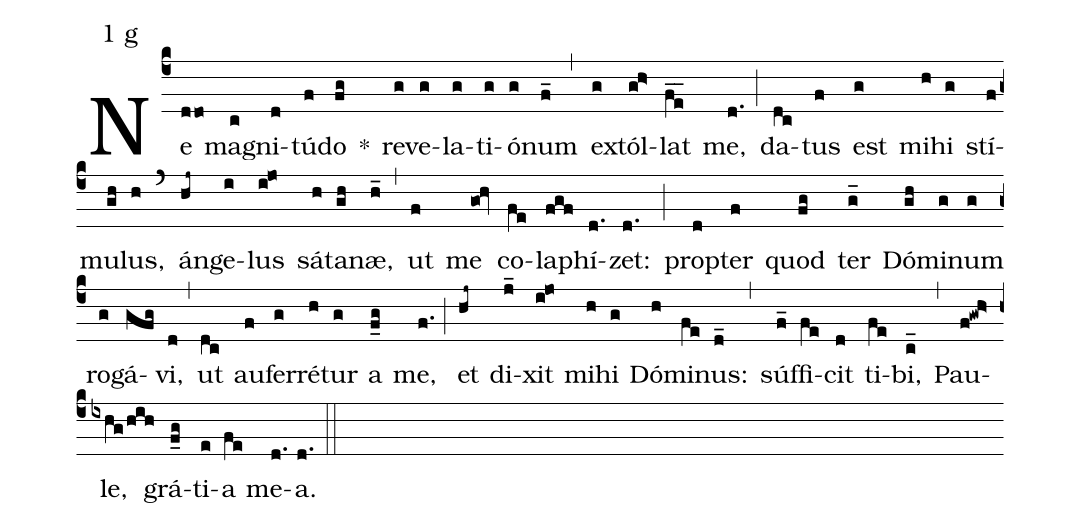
mode:1 g;
%%
(c4) Ne(ddo) ma(c)gni(d)tú(f)do(fg) *() re(g)ve(g)la(g)ti(g)ó(g)num(f_) (,) ex(g)tól(gh>)lat(fe__) me,(d.) (;) da(dc)tus(f) est(g) mi(h)hi(g) stí(f)mu(gh)lus,(h) (`) án(hj~)ge(i)lus(i@jo) sá(h)ta(gh)næ,(h_) (,) ut(f) me(go0!hv) co(fe)la(fgf)phí(d.)zet:(d.) (;) prop(d)ter(f) quod(fg) ter(g_) Dó(gh)mi(g)num(g) ro(g)gá(gfg)vi,(d) (,) ut(dc) au(f)fer(g)ré(h)tur(g) a(f_g) me,(f.) (;) et(hj~) di(j_)xit(i@jo) mi(h)hi(g) Dó(h)mi(fe)nus:(d_) (,) súf(f_)fi(fe)cit(d) ti(fe)bi,(c_) (,) Pau(f@gwh>)le,(ixhg/hih) grá(f_g)ti(e)a(fe) me(d.)a.(d.) (::)
